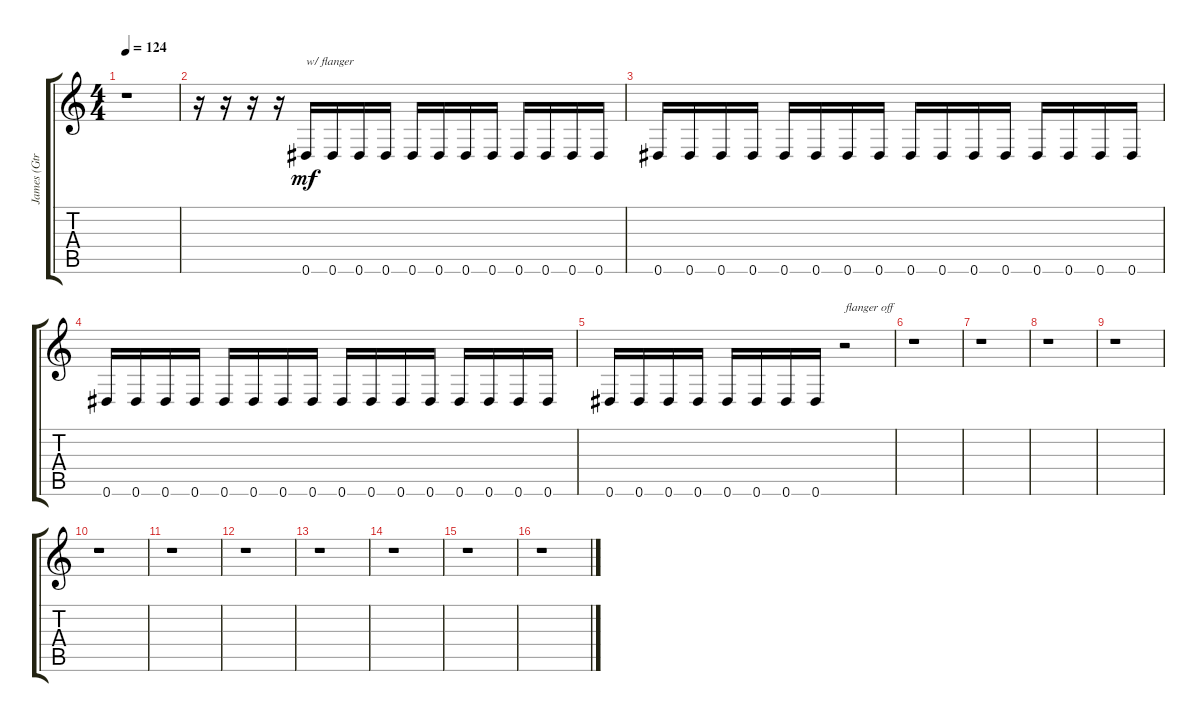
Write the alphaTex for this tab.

\track ("James (Gtr. 2)" "James (Gtr") {instrument distortionguitar}
\staff {score tabs}
\tuning (Eb4 Bb3 Gb3 Db3 Ab2 Eb2) {hide}
\ts (4 4)
\tempo 124
\clef g2
\ks c
r.1{dy mf} |
r.16 r.16 r.16 r.16 0.6.16{txt "w/ flanger" instrument distortionguitar} 0.6.16 0.6.16 0.6.16 0.6.16 0.6.16 0.6.16 0.6.16 0.6.16 0.6.16 0.6.16 0.6.16 |
0.6.16 0.6.16 0.6.16 0.6.16 0.6.16 0.6.16 0.6.16 0.6.16 0.6.16 0.6.16 0.6.16 0.6.16 0.6.16 0.6.16 0.6.16 0.6.16 |
0.6.16 0.6.16 0.6.16 0.6.16 0.6.16 0.6.16 0.6.16 0.6.16 0.6.16 0.6.16 0.6.16 0.6.16 0.6.16 0.6.16 0.6.16 0.6.16 |
0.6.16 0.6.16 0.6.16 0.6.16 0.6.16 0.6.16 0.6.16 0.6.16 r.2{txt "flanger off"} |
r.1 |
r.1 |
r.1 |
r.1 |
r.1 |
r.1 |
r.1 |
r.1 |
r.1 |
r.1 |
r.1
